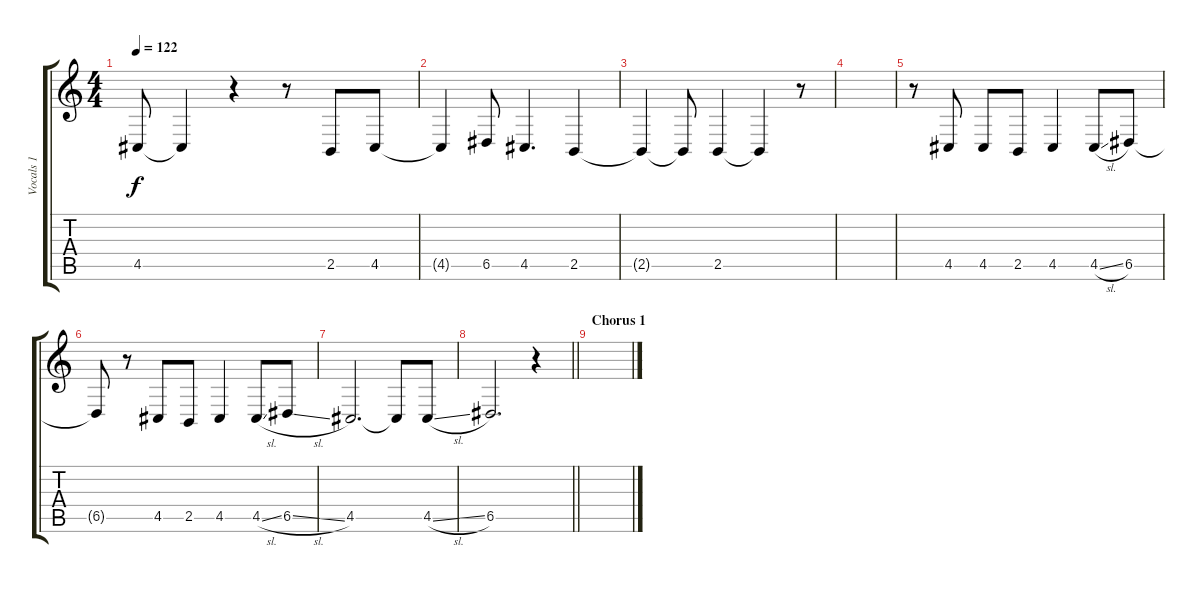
\track ("Vocals 1" "Vocals 1") {instrument altosax}
\staff {score tabs}
\tuning (E4 B3 G3 D3 A2 E2) {hide}
\ts (4 4)
\tempo 122
\clef g2
\ks c
4.5{t}.8{dy f} 4.5{t}.4 r.4 r.8 2.5.8 4.5.8 |
4.5{t}.4 6.5.8 4.5.4{d} 2.5.4 |
2.5{t}.4 2.5{t}.8 2.5.4 2.5{t}.4 r.8 |
|
r.8 4.5.8 4.5.8 2.5.8 4.5.4 4.5{sl}.8 6.5.8 |
6.5{t}.8 r.8 4.5.8 2.5.8 4.5.4 4.5{sl}.8 6.5{sl}.8 |
4.5.2{d} 4.5{t}.8 4.5{sl}.8 |
\barLineRight lightlight
6.5.2{d} r.4 |
\section ("" "Chorus 1")
